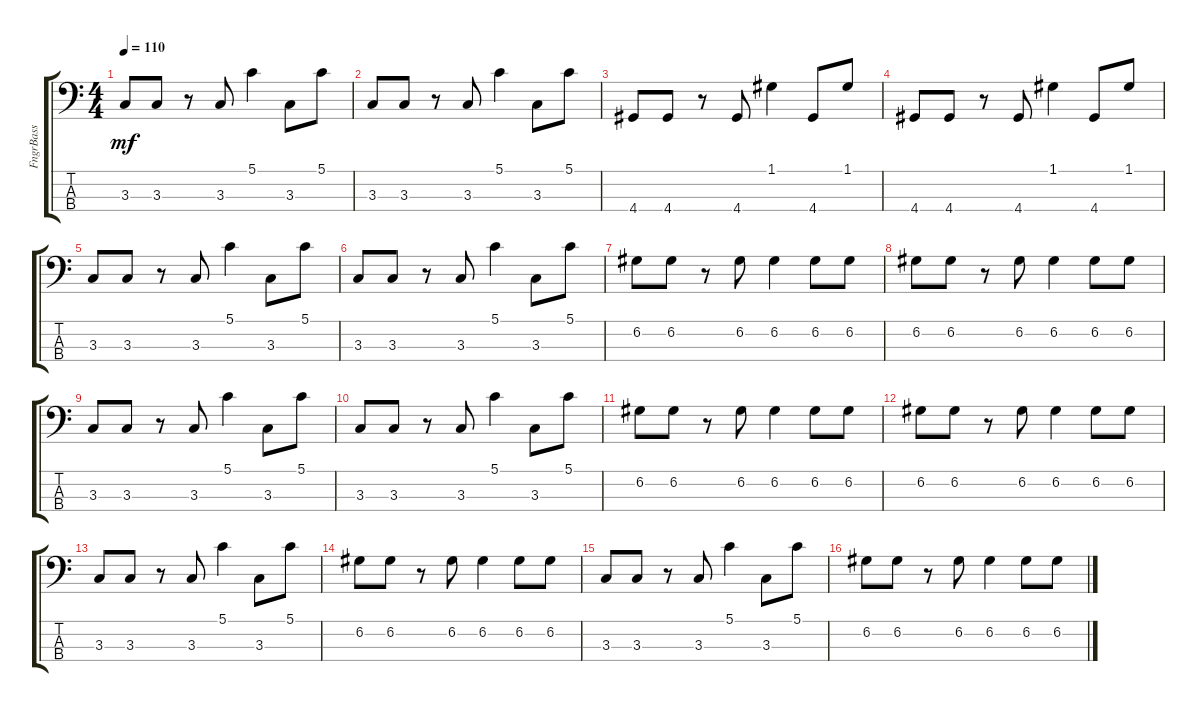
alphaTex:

\track ("FngrBass" "FngrBass") {instrument synthbass2}
\staff {score tabs}
\tuning (G2 D2 A1 E1) {hide}
\ts (4 4)
\tempo 110
\clef f4
\ks c
3.3.8{dy mf instrument synthbass2} 3.3.8 r.8 3.3.8 5.1.4 3.3.8 5.1.8 |
3.3.8 3.3.8 r.8 3.3.8 5.1.4 3.3.8 5.1.8 |
4.4.8 4.4.8 r.8 4.4.8 1.1.4 4.4.8 1.1.8 |
4.4.8 4.4.8 r.8 4.4.8 1.1.4 4.4.8 1.1.8 |
3.3.8 3.3.8 r.8 3.3.8 5.1.4 3.3.8 5.1.8 |
3.3.8 3.3.8 r.8 3.3.8 5.1.4 3.3.8 5.1.8 |
6.2.8 6.2.8 r.8 6.2.8 6.2.4 6.2.8 6.2.8 |
6.2.8 6.2.8 r.8 6.2.8 6.2.4 6.2.8 6.2.8 |
3.3.8 3.3.8 r.8 3.3.8 5.1.4 3.3.8 5.1.8 |
3.3.8 3.3.8 r.8 3.3.8 5.1.4 3.3.8 5.1.8 |
6.2.8 6.2.8 r.8 6.2.8 6.2.4 6.2.8 6.2.8 |
6.2.8 6.2.8 r.8 6.2.8 6.2.4 6.2.8 6.2.8 |
3.3.8 3.3.8 r.8 3.3.8 5.1.4 3.3.8 5.1.8 |
6.2.8 6.2.8 r.8 6.2.8 6.2.4 6.2.8 6.2.8 |
3.3.8 3.3.8 r.8 3.3.8 5.1.4 3.3.8 5.1.8 |
6.2.8 6.2.8 r.8 6.2.8 6.2.4 6.2.8 6.2.8
